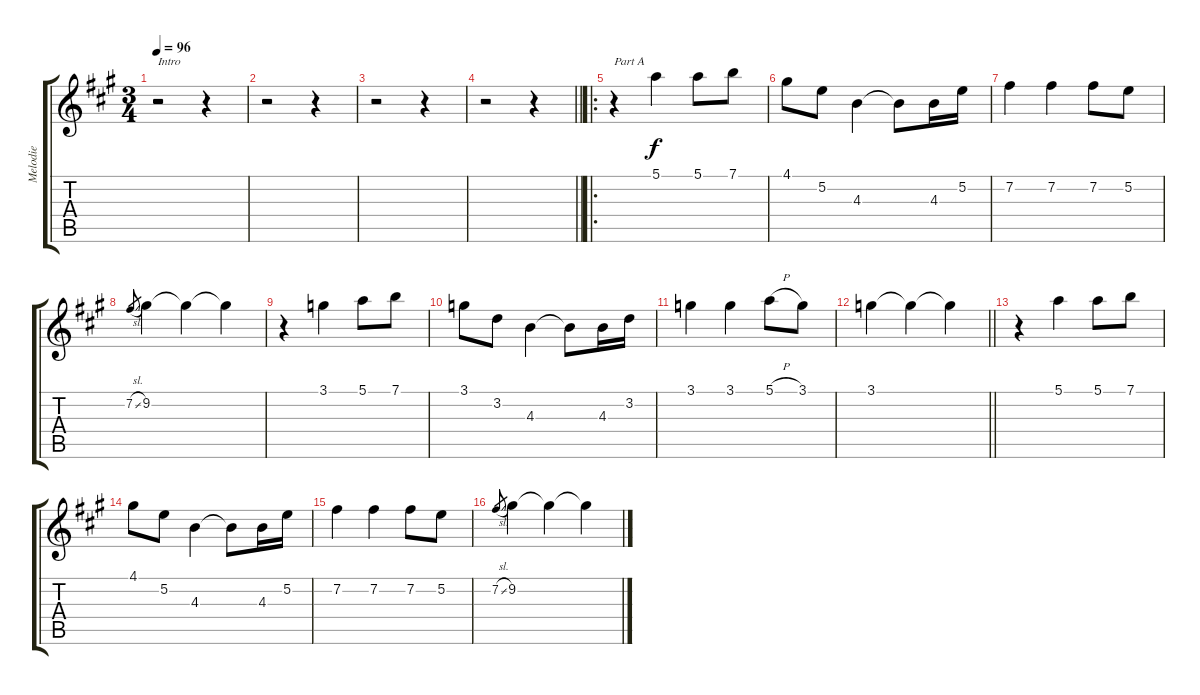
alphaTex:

\track ("Melodie" "Melodie") {instrument acousticguitarnylon}
\staff {score tabs}
\tuning (E4 B3 G3 D3 A2 E2) {hide}
\ts (3 4)
\tempo 96
\clef g2
\ks a
r.2{txt "Intro" dy f instrument acousticguitarnylon} r.4 |
r.2 r.4 |
r.2 r.4 |
\barLineRight lightlight
r.2 r.4 |
\ro
r.4{txt "Part A"} 5.1.4 5.1.8 7.1.8 |
4.1.8 5.2.8 4.3.4 4.3{t}.8 4.3.16 5.2.16 |
7.2.4 7.2.4 7.2.8 5.2.8 |
7.2{sl}.8{gr} 9.2.4 9.2{t}.4 9.2{t}.4 |
r.4 3.1.4 5.1.8 7.1.8 |
3.1.8 3.2.8 4.3.4 4.3{t}.8 4.3.16 3.2.16 |
3.1.4 3.1.4 5.1{h}.8 3.1.8 |
\barLineRight lightlight
3.1.4 3.1{t}.4 3.1{t}.4 |
r.4 5.1.4 5.1.8 7.1.8 |
4.1.8 5.2.8 4.3.4 4.3{t}.8 4.3.16 5.2.16 |
7.2.4 7.2.4 7.2.8 5.2.8 |
7.2{sl}.8{gr} 9.2.4 9.2{t}.4 9.2{t}.4
